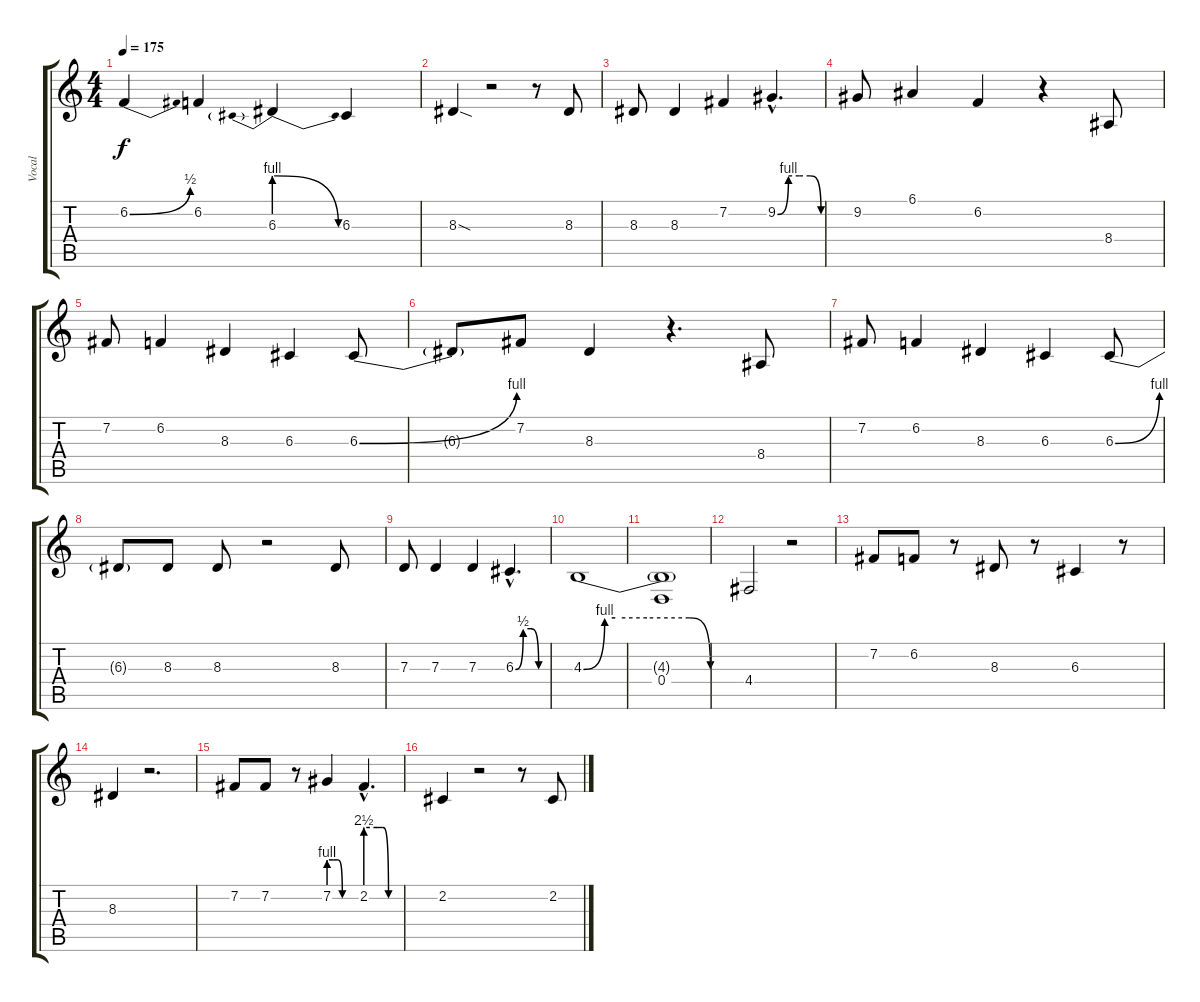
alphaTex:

\track ("Vocal" "Vocal") {instrument baritonesax}
\staff {score tabs}
\tuning (E4 B3 G3 D3 A2 E2) {hide}
\ts (4 4)
\tempo 175
\clef g2
\ks c
6.2{be (bend 0 0 60 2)}.4{dy f} 6.2.4 6.3{be (prebendrelease 0 4 60 0)}.4 6.3.4 |
8.3{sod}.4 r.2 r.8 8.3.8 |
8.3.8 8.3.4 7.2.4 9.2{be (custom 0 0 15 4 30 4 45 4 60 0) hac}.4{d} |
9.2.8 6.1.4 6.2.4 r.4 8.4.8 |
7.2.8 6.2.4 8.3.4 6.3.4 6.3{be (bend 0 0 60 4)}.8 |
6.3{t}.8 7.2.8 8.3.4 r.4{d} 8.4.8 |
7.2.8 6.2.4 8.3.4 6.3.4 6.3{be (bend 0 0 60 4)}.8 |
6.3{t}.8 8.3.8 8.3.8 r.2 8.3.8 |
7.3.8 7.3.4 7.3.4 6.3{be (custom 0 0 15 2 30 2 45 0 60 0) hac}.4{d} |
4.3{be (custom 0 0 10 4 15 4 30 4 50 4 60 0)}.1 |
(4.3{t} 0.4).1 |
4.4.2 r.2 |
7.2.8 6.2.8 r.8 8.3.8 r.8 6.3.4 r.8 |
\section ("" "")
8.3.4 r.2{d} |
7.2.8 7.2.8 r.8 7.2{be (custom 0 4 10 4 20 4 30 0 40 0 60 0)}.4 2.2{be (custom 0 10 20 10 30 10 40 0 60 0) hac}.4{d} |
2.2.4 r.2 r.8 2.2.8
